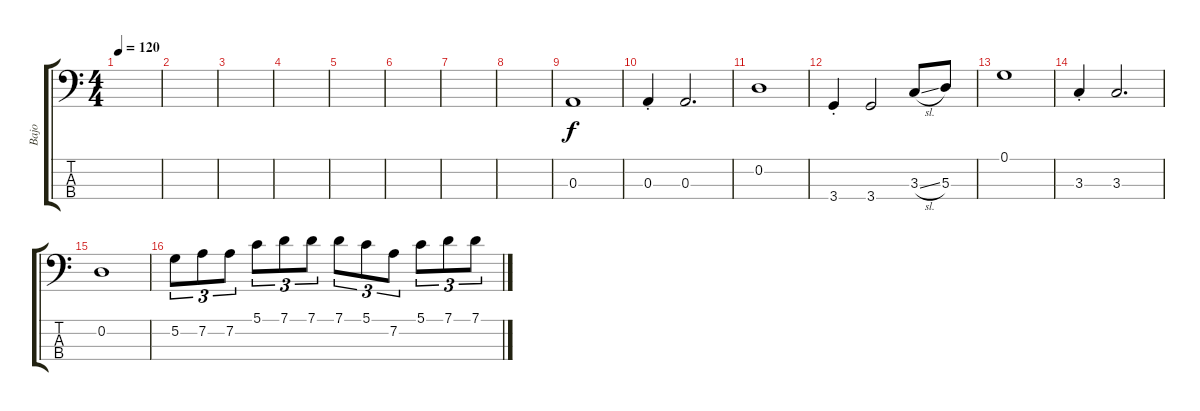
\track ("Bajo" "Bajo") {instrument electricbassfinger}
\staff {score tabs}
\tuning (G2 D2 A1 E1) {hide}
\ts (4 4)
\tempo 120
\clef f4
\ks c
|
|
|
|
|
|
|
|
0.3.1 |
0.3{st}.4 0.3.2{d} |
0.2.1 |
3.4{st}.4 3.4.2 3.3{sl}.8 5.3.8 |
0.1.1 |
3.3{st}.4 3.3.2{d} |
0.2.1 |
5.2.8{tu (3 2)} 7.2.8{tu (3 2)} 7.2.8{tu (3 2)} 5.1.8{tu (3 2)} 7.1.8{tu (3 2)} 7.1.8{tu (3 2)} 7.1.8{tu (3 2)} 5.1.8{tu (3 2)} 7.2.8{tu (3 2)} 5.1.8{tu (3 2)} 7.1.8{tu (3 2)} 7.1.8{tu (3 2)}
